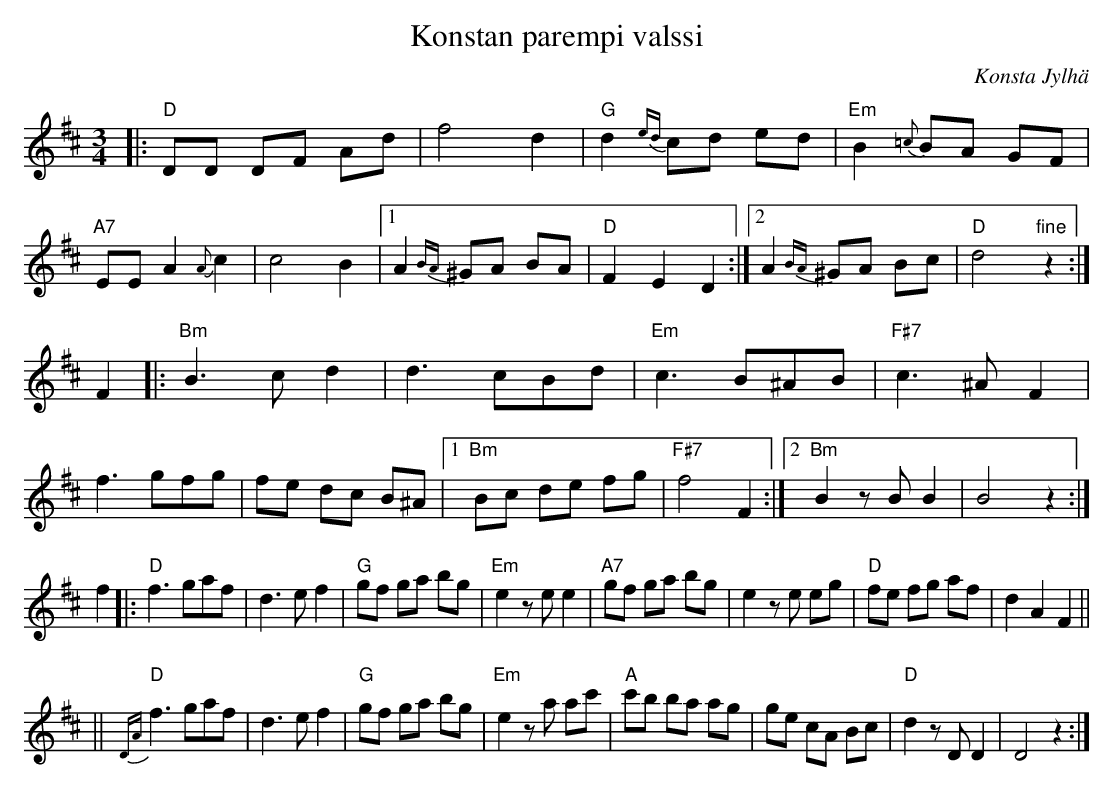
X:1
T: Konstan parempi valssi
C: Konsta Jylh\"a
M: 3/4
L: 1/8
K: D
|: "D"DD DF Ad | f4 d2 | "G"d2 {ed}cd ed | "Em"B2 {=c}BA GF \
| "A7"EE A2 {A}c2 | c4 B2 |1 A2 {BA}^GA BA | "D"F2 E2 D2 :|2 A2 {BA}^GA Bc | "D"d4 "fine"z2 :|
F2 \
|: "Bm"B3 c d2 | d3 cBd | "Em"c3 B^AB | "F#7"c3 ^A F2 \
| f3 gfg | fe dc B^A |1 "Bm"Bc de fg | "F#7"f4 F2 :|2 "Bm"B2  zB B2 | B4 z2 :|
f2 \
|: "D"f3 gaf | d3 ef2 | "G"gf ga bg | "Em"e2 ze e2 \
| "A7"gf ga bg | e2 ze eg | "D"fe fg af | d2 A2 F2 ||
|| "D"{DA}f3 gaf | d3 ef2 | "G"gf ga bg | "Em"e2 za ac' \
| "A"c'b ba ag | ge cA Bc | "D"d2 zD D2 | D4 z2  :|
